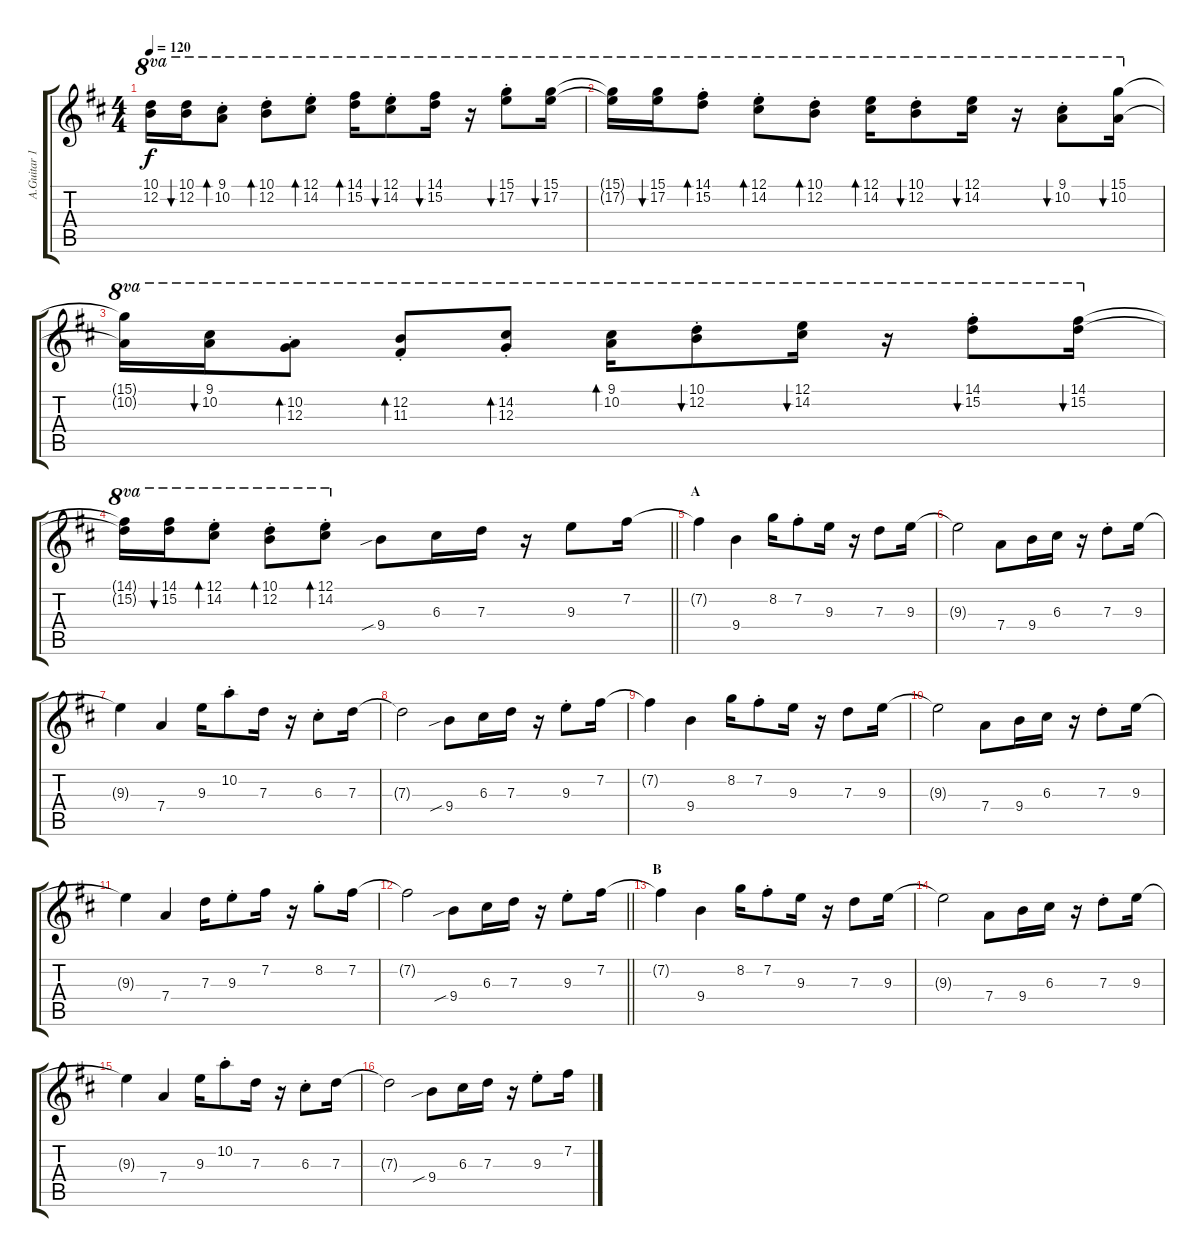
\track ("A.Guitar 1" "A.Guitar 1") {instrument acousticguitarsteel}
\staff {score tabs}
\tuning (E4 B3 G3 D3 A2 E2) {hide}
\ts (4 4)
\tempo 120
\clef g2
\ks d
(10.1{t} 12.2{t}).16{ot 8va dy f} (10.1 12.2).16{bu 30 ot 8va} (9.1{st} 10.2{st}).8{bd 30 ot 8va} (10.1{st} 12.2{st}).8{bd 30 ot 8va} (12.1{st} 14.2{st}).8{bd 30 ot 8va} (14.1 15.2).16{bd 30 ot 8va} (12.1{st} 14.2{st}).8{bu 30 ot 8va} (14.1 15.2).16{bu 30 ot 8va} r.16{ot 8va} (15.1{st} 17.2{st}).8{bu 30 ot 8va} (15.1 17.2).16{bu 30 ot 8va} |
(15.1{t} 17.2{t}).16{ot 8va} (15.1 17.2).16{bu 30 ot 8va} (14.1{st} 15.2{st}).8{bd 30 ot 8va} (12.1{st} 14.2{st}).8{bd 30 ot 8va} (10.1{st} 12.2{st}).8{bd 30 ot 8va} (12.1 14.2).16{bd 30 ot 8va} (10.1{st} 12.2{st}).8{bu 30 ot 8va} (12.1 14.2).16{bu 30 ot 8va} r.16{ot 8va} (9.1{st} 10.2{st}).8{bu 30 ot 8va} (15.1 10.2).16{bu 30 ot 8va} |
(15.1{t} 10.2{t}).16{ot 8va} (9.1 10.2).16{bu 30 ot 8va} (10.2{st} 12.3{st}).8{bd 30 ot 8va} (12.2{st} 11.3{st}).8{bd 30 ot 8va} (14.2{st} 12.3{st}).8{bd 30 ot 8va} (9.1 10.2).16{bd 30 ot 8va} (10.1{st} 12.2{st}).8{bu 30 ot 8va} (12.1 14.2).16{bu 30 ot 8va} r.16{ot 8va} (14.1{st} 15.2{st}).8{bu 30 ot 8va} (14.1 15.2).16{bu 30 ot 8va} |
\barLineRight lightlight
(14.1{t} 15.2{t}).16{ot 8va} (14.1 15.2).16{bu 30 ot 8va} (12.1{st} 14.2{st}).8{bd 30 ot 8va} (10.1{st} 12.2{st}).8{bd 30 ot 8va} (12.1{st} 14.2{st}).8{bd 30 ot 8va} 9.4{sib}.8 6.3.16 7.3.16 r.16 9.3.8 7.2.16 |
\section ("" "A")
7.2{t}.4 9.4.4 8.2.16 7.2{st}.8 9.3.16 r.16 7.3.8 9.3.16 |
9.3{t}.2 7.4.8 9.4.16 6.3.16 r.16 7.3{st}.8 9.3.16 |
9.3{t}.4 7.4.4 9.3.16 10.2{st}.8 7.3.16 r.16 6.3{st}.8 7.3.16 |
7.3{t}.2 9.4{sib}.8 6.3.16 7.3.16 r.16 9.3{st}.8 7.2.16 |
7.2{t}.4 9.4.4 8.2.16 7.2{st}.8 9.3.16 r.16 7.3.8 9.3.16 |
9.3{t}.2 7.4.8 9.4.16 6.3.16 r.16 7.3{st}.8 9.3.16 |
9.3{t}.4 7.4.4 7.3.16 9.3{st}.8 7.2.16 r.16 8.2{st}.8 7.2.16 |
\barLineRight lightlight
7.2{t}.2 9.4{sib}.8 6.3.16 7.3.16 r.16 9.3{st}.8 7.2.16 |
\section ("" "B")
7.2{t}.4 9.4.4 8.2.16 7.2{st}.8 9.3.16 r.16 7.3.8 9.3.16 |
9.3{t}.2 7.4.8 9.4.16 6.3.16 r.16 7.3{st}.8 9.3.16 |
9.3{t}.4 7.4.4 9.3.16 10.2{st}.8 7.3.16 r.16 6.3{st}.8 7.3.16 |
7.3{t}.2 9.4{sib}.8 6.3.16 7.3.16 r.16 9.3{st}.8 7.2.16
